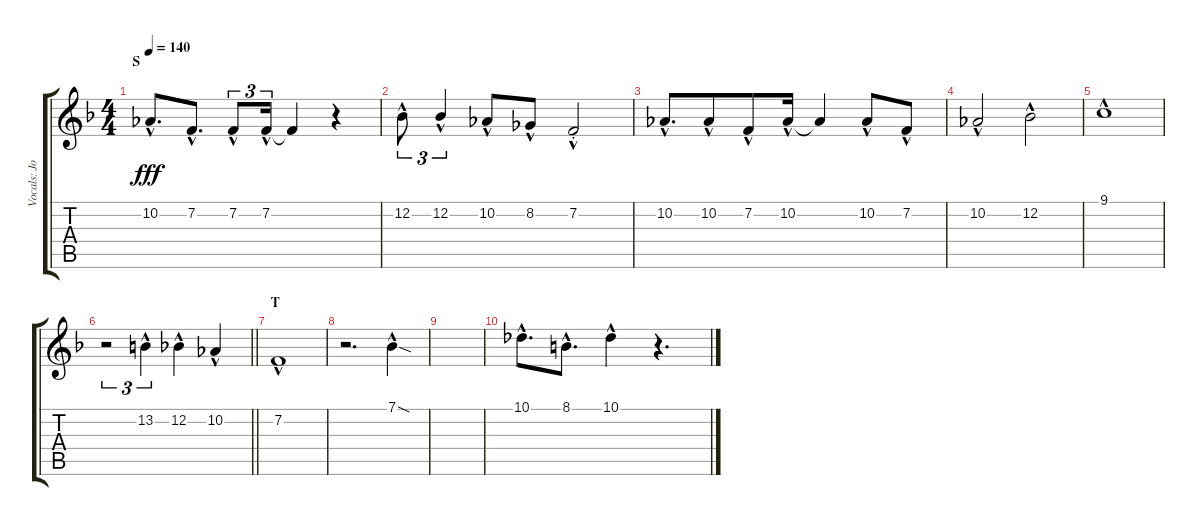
\track ("Vocals: Johnny" "Vocals: Jo") {instrument lead2sawtooth}
\staff {score tabs}
\tuning (Eb4 Bb3 Gb3 Db3 Ab2 Eb2) {hide}
\ts (4 4)
\section ("" "S")
\tempo 140
\clef g2
\ks f
10.2{hac}.8{d dy fff beam merge} 7.2{hac}.8{d} 7.2{hac}.8{tu (3 2)} 7.2{hac}.16{tu (3 2)} 7.2{t}.4 r.4 |
12.2{hac}.8{tu (3 2)} 12.2{hac}.4{tu (3 2) beam merge} 10.2{hac}.8 8.2{hac}.8 7.2{hac st}.2 |
10.2{hac}.8{d} 10.2{hac}.8{beam merge} 7.2{hac}.8 10.2{hac}.16 10.2{t}.4 10.2{hac}.8 7.2{hac}.8 |
10.2{hac}.2 12.2{hac}.2 |
9.1{hac}.1 |
\barLineRight lightlight
r.2{tu (3 2)} 13.2{hac}.4{tu (3 2)} 12.2{hac}.4 10.2{hac}.4 |
\section ("" "T")
7.2{hac}.1 |
r.2{d} 7.1{sod hac}.4 |
|
10.1{hac}.8{d} 8.1{hac}.8{d} 10.1{hac}.4 r.4{d}
